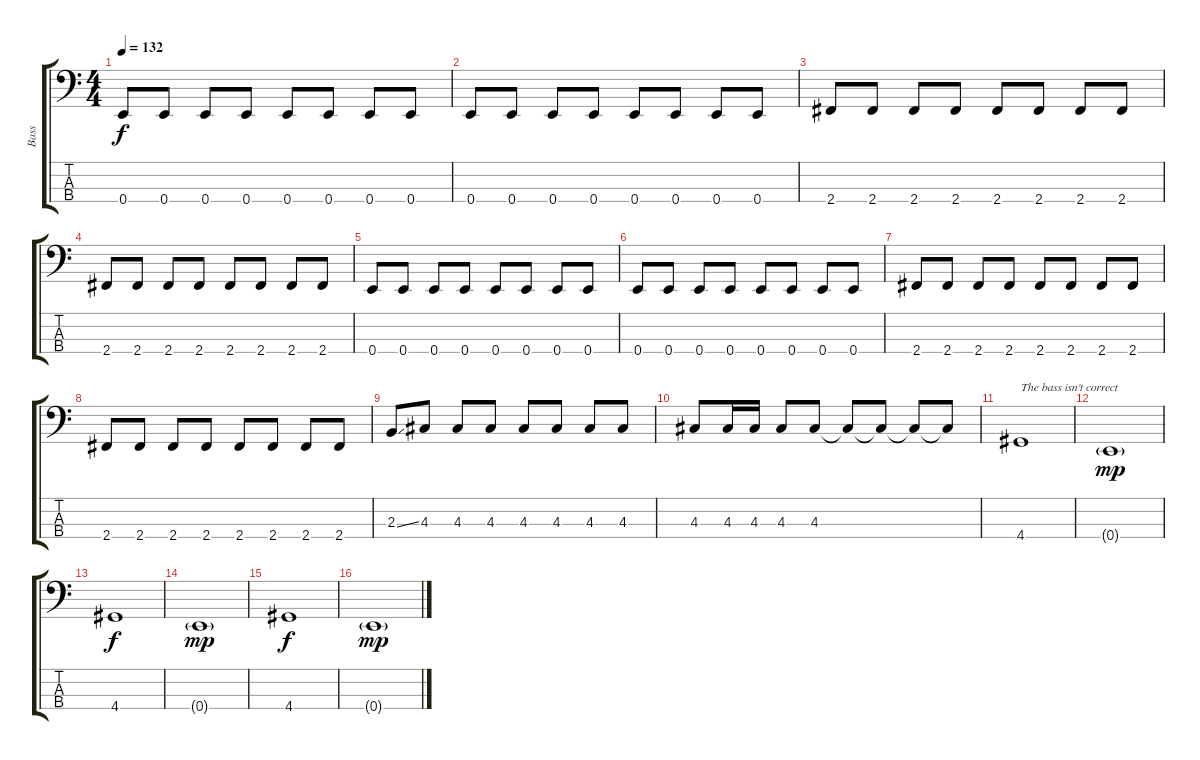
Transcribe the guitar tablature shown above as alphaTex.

\track ("Bass" "Bass") {instrument electricbassfinger}
\staff {score tabs}
\tuning (G2 D2 A1 E1) {hide}
\ts (4 4)
\tempo 132
\clef f4
\ks c
0.4.8{dy f} 0.4.8 0.4.8 0.4.8 0.4.8 0.4.8 0.4.8 0.4.8 |
0.4.8 0.4.8 0.4.8 0.4.8 0.4.8 0.4.8 0.4.8 0.4.8 |
2.4.8 2.4.8 2.4.8 2.4.8 2.4.8 2.4.8 2.4.8 2.4.8 |
2.4.8 2.4.8 2.4.8 2.4.8 2.4.8 2.4.8 2.4.8 2.4.8 |
0.4.8 0.4.8 0.4.8 0.4.8 0.4.8 0.4.8 0.4.8 0.4.8 |
0.4.8 0.4.8 0.4.8 0.4.8 0.4.8 0.4.8 0.4.8 0.4.8 |
2.4.8 2.4.8 2.4.8 2.4.8 2.4.8 2.4.8 2.4.8 2.4.8 |
2.4.8 2.4.8 2.4.8 2.4.8 2.4.8 2.4.8 2.4.8 2.4.8 |
2.3{ss}.8 4.3.8 4.3.8 4.3.8 4.3.8 4.3.8 4.3.8 4.3.8 |
4.3.8 4.3.16 4.3.16 4.3.8 4.3.8 4.3{t}.8 4.3{t}.8 4.3{t}.8 4.3{t}.8 |
4.4.1{txt "The bass isn't correct"} |
0.4{g}.1{dy mp} |
4.4.1{dy f} |
0.4{g}.1{dy mp} |
4.4.1{dy f} |
0.4{g}.1{dy mp}
